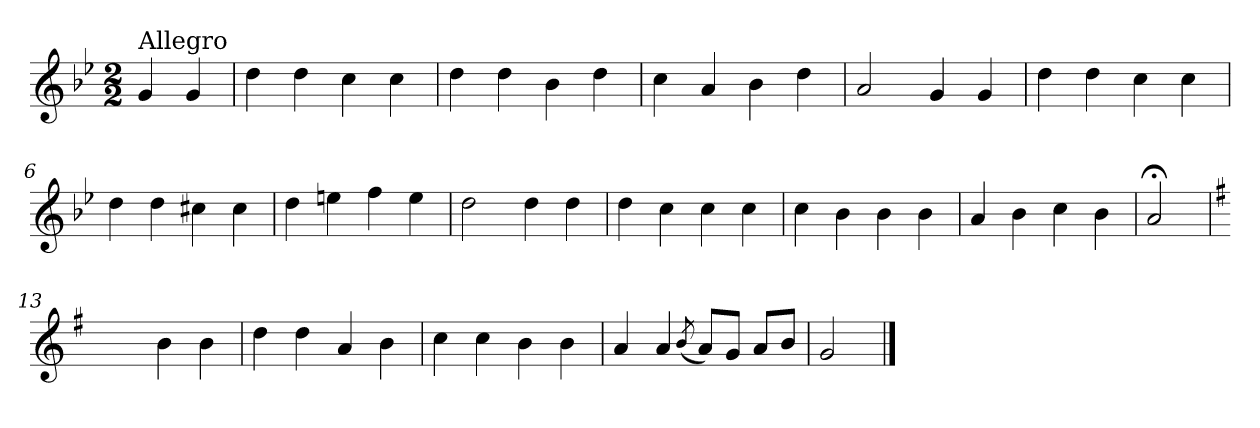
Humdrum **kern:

**kern
*part1
*staff1
*clefG2
*k[b-e-]
*g:
*M2/2
=
!LO:TX:a:t=Allegro
4g/
4g/
=1
4dd\
4dd\
4cc\
4cc\
=2
4dd\
4dd\
4b-\
4dd\
=3
4cc\
4a/
4b-\
4dd\
=4
2a/
4g/
4g/
=5
4dd\
4dd\
4cc\
4cc\
!!LO:LB:g=z
=6
4dd\
4dd\
4cc#X\
4cc#\
=7
4dd\
4een\
4ff\
4ee\
=8
2dd\
4dd\
4dd\
=9
4dd\
4cc\
4cc\
4cc\
=10
4cc\
4b-\
4b-\
4b-\
=11
4a/
4b-\
4cc\
4b-\
!!LO:LB:g=z
=12
2a;</
=13
*k[f#]
2ryy
4b\
4b\
=14
4dd\
4dd\
4a/
4b\
=15
4cc\
4cc\
4b\
4b\
=16
4a/
4a/
(<8qb/
8a/L)
8g/J
8a/L
8b/J
=17
2g/
==
*-
